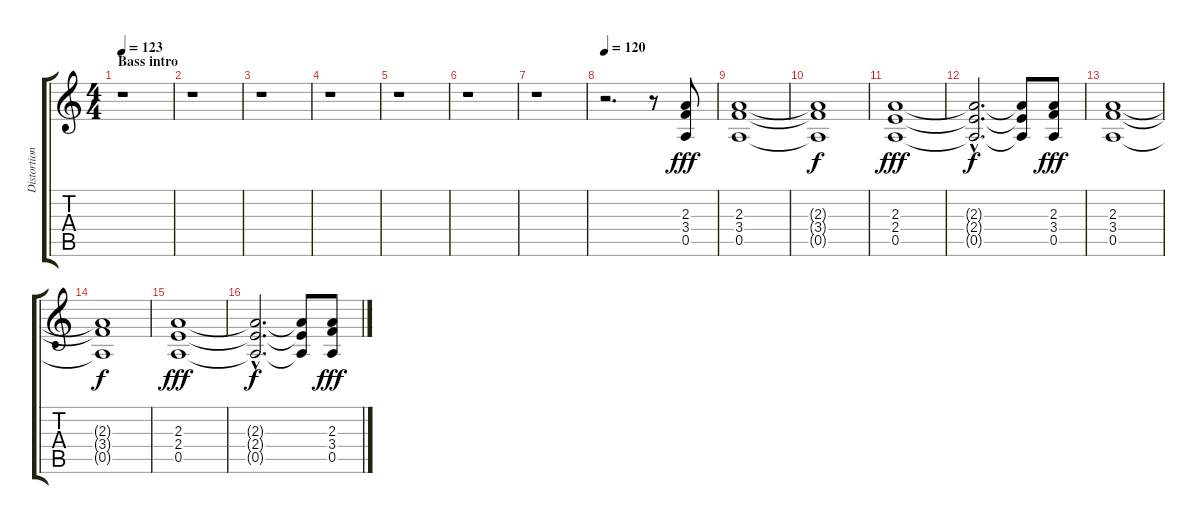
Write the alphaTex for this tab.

\track ("Distortion Guitar 2" "Distortion") {instrument distortionguitar}
\staff {score tabs}
\tuning (E4 B3 G3 D3 A2 E2) {hide}
\ts (4 4)
\section ("" "Bass intro")
\tempo 123
\tempo 120
\tempo 123
\clef g2
\ks c
r.1{dy fff instrument distortionguitar} |
r.1 |
r.1 |
r.1 |
r.1 |
r.1 |
r.1 |
\tempo 120
r.2{d} r.8 (2.3 3.4 0.5).8 |
(2.3 3.4 0.5).1 |
(2.3{t} 3.4{t} 0.5{t}).1{dy f} |
(2.3 2.4 0.5).1{dy fff} |
(2.3{hac t} 2.4{hac t} 0.5{hac t}).2{d dy f} (2.3{t} 2.4{t} 0.5{t}).8 (2.3 3.4 0.5).8{dy fff} |
(2.3 3.4 0.5).1 |
(2.3{t} 3.4{t} 0.5{t}).1{dy f} |
(2.3 2.4 0.5).1{dy fff} |
(2.3{hac t} 2.4{hac t} 0.5{hac t}).2{d dy f} (2.3{t} 2.4{t} 0.5{t}).8 (2.3 3.4 0.5).8{dy fff}
